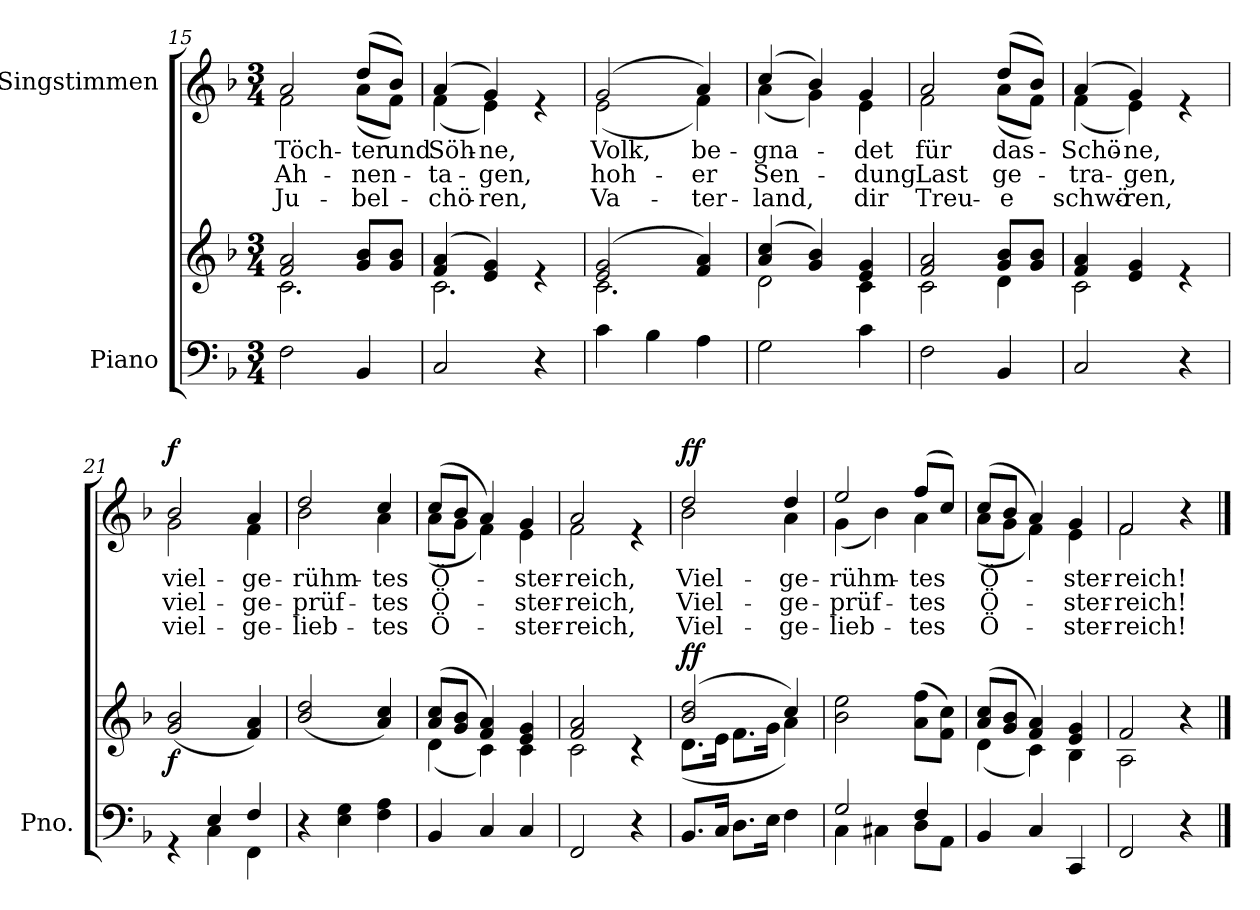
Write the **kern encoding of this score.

**kern	**kern	**dynam	**kern	**text	**text	**text	**dynam
*part2	*part2	*part2	*part1	*part1	*part1	*part1	*part1
*staff3	*staff2	*staff2/3	*staff1	*staff1	*staff1	*staff1	*staff1
*I"Piano	*	*	*I"Singstimmen	*	*	*	*
*I'Pno.	*	*	*	*	*	*	*
*clefF4	*clefG2	*	*clefG2	*	*	*	*
*k[b-]	*k[b-]	*	*k[b-]	*	*	*	*
*M3/4	*M3/4	*	*M3/4	*	*	*	*
=15	=15	=15	=15	=15	=15	=15	=15
*	*^	*	*	*	*	*	*
!	!	!	!	!	!LO:LY:b	!LO:LY:b	!LO:LY:b	!
*	*	*	*	*^	*	*	*	*
2F\	2f/ 2a/	2.c\	.	2a/	2f\	Töch-	Ah-	Ju-	.
!	!	!	!	!	!	!LO:LY:b	!LO:LY:b	!LO:LY:b	!
4BB-/	8g/ 8b-/L	.	.	(8dd/L	(8a\L	-ter	-nen-	-bel-	.
!	!	!	!	!	!	!LO:LY:b	!	!	!
.	8g/ 8b-/J	.	.	8b-/J)	8f\J)	und	.	.	.
=16	=16	=16	=16	=16	=16	=16	=16	=16	=16
!	!	!	!	!	!	!LO:LY:b	!LO:LY:b	!LO:LY:b	!
2C/	(4f/ 4a/	2.c\	.	(4a/	(4f\	Söh-	-ta-	chö-	.
!	!	!	!	!	!	!LO:LY:b	!LO:LY:b	!LO:LY:b	!
.	4e/ 4g/)	.	.	4g/)	4e\)	-ne,	-gen,	-ren,	.
4r	4re	.	.	4re	4ryy	.	.	.	.
!!LO:LB:g=z	!!
=17	=17	=17	=17	=17	=17	=17	=17	=17	=17
!	!	!	!	!	!	!LO:LY:b	!LO:LY:b	!LO:LY:b	!
4c\	(2e/ 2g/	2.c\	.	(2g/	(2e\	Volk,	hoh-	Va-	.
4B-\	.	.	.	.	.	.	.	.	.
!	!	!	!	!	!	!LO:LY:b	!LO:LY:b	!LO:LY:b	!
4A\	4f/ 4a/)	.	.	4a/)	4f\)	be-	-er	-ter-	.
=18	=18	=18	=18	=18	=18	=18	=18	=18	=18
!	!	!	!	!	!	!LO:LY:b	!LO:LY:b	!LO:LY:b	!
2G\	(4a/ 4cc/	2d\	.	(4cc/	(4a\	gna-	Sen-	land,	.
.	4g/ 4b-/)	.	.	4b-/)	4g\)	.	.	.	.
!	!	!	!	!	!	!LO:LY:b	!LO:LY:b	!LO:LY:b	!
4c\	4e/ 4g/	4c\	.	4g/	4e\	-det	-dung	dir	.
=19	=19	=19	=19	=19	=19	=19	=19	=19	=19
!	!	!	!	!	!	!LO:LY:b	!LO:LY:b	!LO:LY:b	!
2F\	2f/ 2a/	2c\	.	2a/	2f\	für	Last	Treu-	.
!	!	!	!	!	!	!LO:LY:b	!LO:LY:b	!LO:LY:b	!
4BB-/	8g/ 8b-/L	4d\	.	(8dd/L	(8a\L	das-	-ge-	e	.
.	8g/ 8b-/J	.	.	8b-/J)	8f\J)	.	.	.	.
=20	=20	=20	=20	=20	=20	=20	=20	=20	=20
!	!	!	!	!	!	!LO:LY:b	!LO:LY:b	!LO:LY:b	!
2C/	4f/ 4a/	2c\	.	(4a/	(4f\	Schö-	tra-	schwö-	.
!	!	!	!	!	!	!LO:LY:b	!LO:LY:b	!LO:LY:b	!
.	4e/ 4g/	.	.	4g/)	4e\)	-ne,	-gen,	-ren,	.
4r	4re	4ryy	.	4re	4ryy	.	.	.	.
=21	=21	=21	=21	=21	=21	=21	=21	=21	=21
*^	*	*	*	*	*	*	*	*	*
!	!	!	!	!LO:DY:b	!	!	!LO:LY:b	!LO:LY:b	!LO:LY:b	!LO:DY:a
*	*	*v	*v	*	*	*	*	*	*	*
4rGG	4ryy	(>2g/ 2b-/	f	2b-/	2g\	viel-	viel-	viel-	f
4E/	4C\	.	.	.	.	.	.	.	.
!	!	!	!	!	!	!LO:LY:b	!LO:LY:b	!LO:LY:b	!
4F/	4FF\	4f/ 4a/)	.	4a/	4f\	-ge-	-ge-	-ge-	.
=22	=22	=22	=22	=22	=22	=22	=22	=22	=22
!	!	!	!	!	!	!LO:LY:b	!LO:LY:b	!LO:LY:b	!
*v	*v	*	*	*	*	*	*	*	*
4r	(>2b-/ 2dd/	.	2dd/	2b-\	-rühm-	-prüf-	-lieb-	.
4E\ 4G\	.	.	.	.	.	.	.	.
!	!	!	!	!	!LO:LY:b	!LO:LY:b	!LO:LY:b	!
4F\ 4A\	4a/ 4cc/)	.	4cc/	4a\	-tes	-tes	-tes	.
=23	=23	=23	=23	=23	=23	=23	=23	=23
*	*^	*	*	*	*	*	*	*
!	!	!	!	!	!	!LO:LY:b	!LO:LY:b	!LO:LY:b	!
4BB-/	(8a/ 8cc/L	(4d\	.	(8cc/L	(8a\L	Ö-	Ö-	Ö-	.
.	8g/ 8b-/J	.	.	8b-/J	8g\J	.	.	.	.
4C/	4f/ 4a/)	4c\)	.	4a/)	4f\)	.	.	.	.
!	!	!	!	!	!	!LO:LY:b	!LO:LY:b	!LO:LY:b	!
4C/	4e/ 4g/	4c\	.	4g/	4e\	-ster-	-ster-	-ster-	.
=24	=24	=24	=24	=24	=24	=24	=24	=24	=24
!	!	!	!	!	!	!LO:LY:b	!LO:LY:b	!LO:LY:b	!
2FF/	2f/ 2a/	2c\	.	2a/	2f\	-reich,	-reich,	-reich,	.
4r	4rc	4ryy	.	4re	4ryy	.	.	.	.
!!LO:LB:g=z	!!
=25	=25	=25	=25	=25	=25	=25	=25	=25	=25
!	!	!	!LO:DY:a	!	!	!LO:LY:b	!LO:LY:b	!LO:LY:b	!LO:DY:a
8.BB-/L	(2b-/ 2dd/	(8.d\L	ff	2dd/	2b-\	Viel-	Viel-	Viel-	ff
16C/Jk	.	16e\Jk	.	.	.	.	.	.	.
8.D\L	.	8.f\L	.	.	.	.	.	.	.
16E\Jk	.	16g\Jk	.	.	.	.	.	.	.
!	!	!	!	!	!	!LO:LY:b	!LO:LY:b	!LO:LY:b	!
4F\	4cc/)	4a\)	.	4dd/	4a\	-ge-	-ge-	-ge-	.
=26	=26	=26	=26	=26	=26	=26	=26	=26	=26
*^	*	*	*	*	*	*	*	*	*
!	!	!	!	!	!	!	!LO:LY:b	!LO:LY:b	!LO:LY:b	!
*	*	*v	*v	*	*	*	*	*	*	*
2G/	4C\	2b-\ 2ee\	.	2ee/	(4g\	-rühm-	-prüf-	-lieb-	.
.	4C#X\	.	.	.	4b-\)	.	.	.	.
!	!	!	!	!	!	!LO:LY:b	!LO:LY:b	!LO:LY:b	!
4F/	8D\L	(>8a\ 8ff\L	.	(>8ff/L	4a\	-tes	-tes	-tes	.
.	8AA\J	8f\ 8cc\J)	.	8cc/J)	.	.	.	.	.
=27	=27	=27	=27	=27	=27	=27	=27	=27	=27
*	*	*^	*	*	*	*	*	*	*
!	!	!	!	!	!	!	!LO:LY:b	!LO:LY:b	!LO:LY:b	!
*v	*v	*	*	*	*	*	*	*	*	*
4BB-/	(8a/ 8cc/L	(4d\	.	(8cc/L	(8a\L	Ö-	Ö-	Ö-	.
.	8g/ 8b-/J	.	.	8b-/J	8g\J	.	.	.	.
4C/	4f/ 4a/)	4c\)	.	4a/)	4f\)	.	.	.	.
!	!	!	!	!	!	!LO:LY:b	!LO:LY:b	!LO:LY:b	!
4CC/	4e/ 4g/	4B-\	.	4g/	4e\	-ster-	-ster-	-ster-	.
=28	=28	=28	=28	=28	=28	=28	=28	=28	=28
!	!	!	!	!	!	!LO:LY:b	!LO:LY:b	!LO:LY:b	!
2FF/	2f/	2A\	.	2f/	2f\	-reich!	-reich!	-reich!	.
4r	4r	4ryy	.	4r	4ryy	.	.	.	.
*	*v	*v	*	*	*	*	*	*	*
*	*	*	*v	*v	*	*	*	*
==	==	==	==	==	==	==	==
*-	*-	*-	*-	*-	*-	*-	*-
